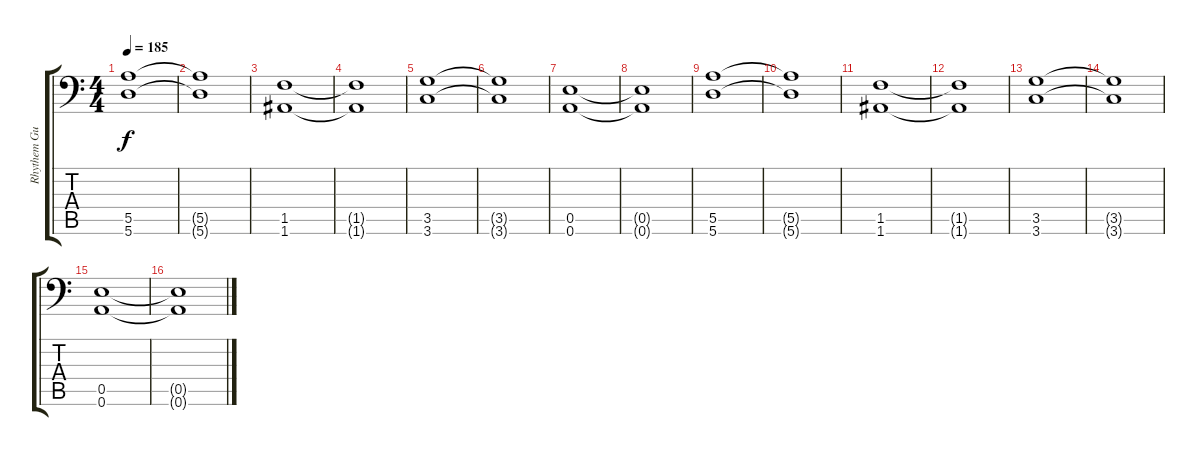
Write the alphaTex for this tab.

\track ("Rhythem Guitar" "Rhythem Gu") {instrument distortionguitar}
\staff {score tabs}
\tuning (B3 Gb3 D3 A2 E2 A1) {hide}
\ts (4 4)
\tempo 185
\clef f4
\ks c
(5.5 5.6).1{dy f} |
(5.5{t} 5.6{t}).1 |
(1.5 1.6).1 |
(1.5{t} 1.6{t}).1 |
(3.5 3.6).1 |
(3.5{t} 3.6{t}).1 |
(0.5 0.6).1 |
(0.5{t} 0.6{t}).1 |
(5.5 5.6).1 |
(5.5{t} 5.6{t}).1 |
(1.5 1.6).1 |
(1.5{t} 1.6{t}).1 |
(3.5 3.6).1 |
(3.5{t} 3.6{t}).1 |
(0.5 0.6).1 |
(0.5{t} 0.6{t}).1
